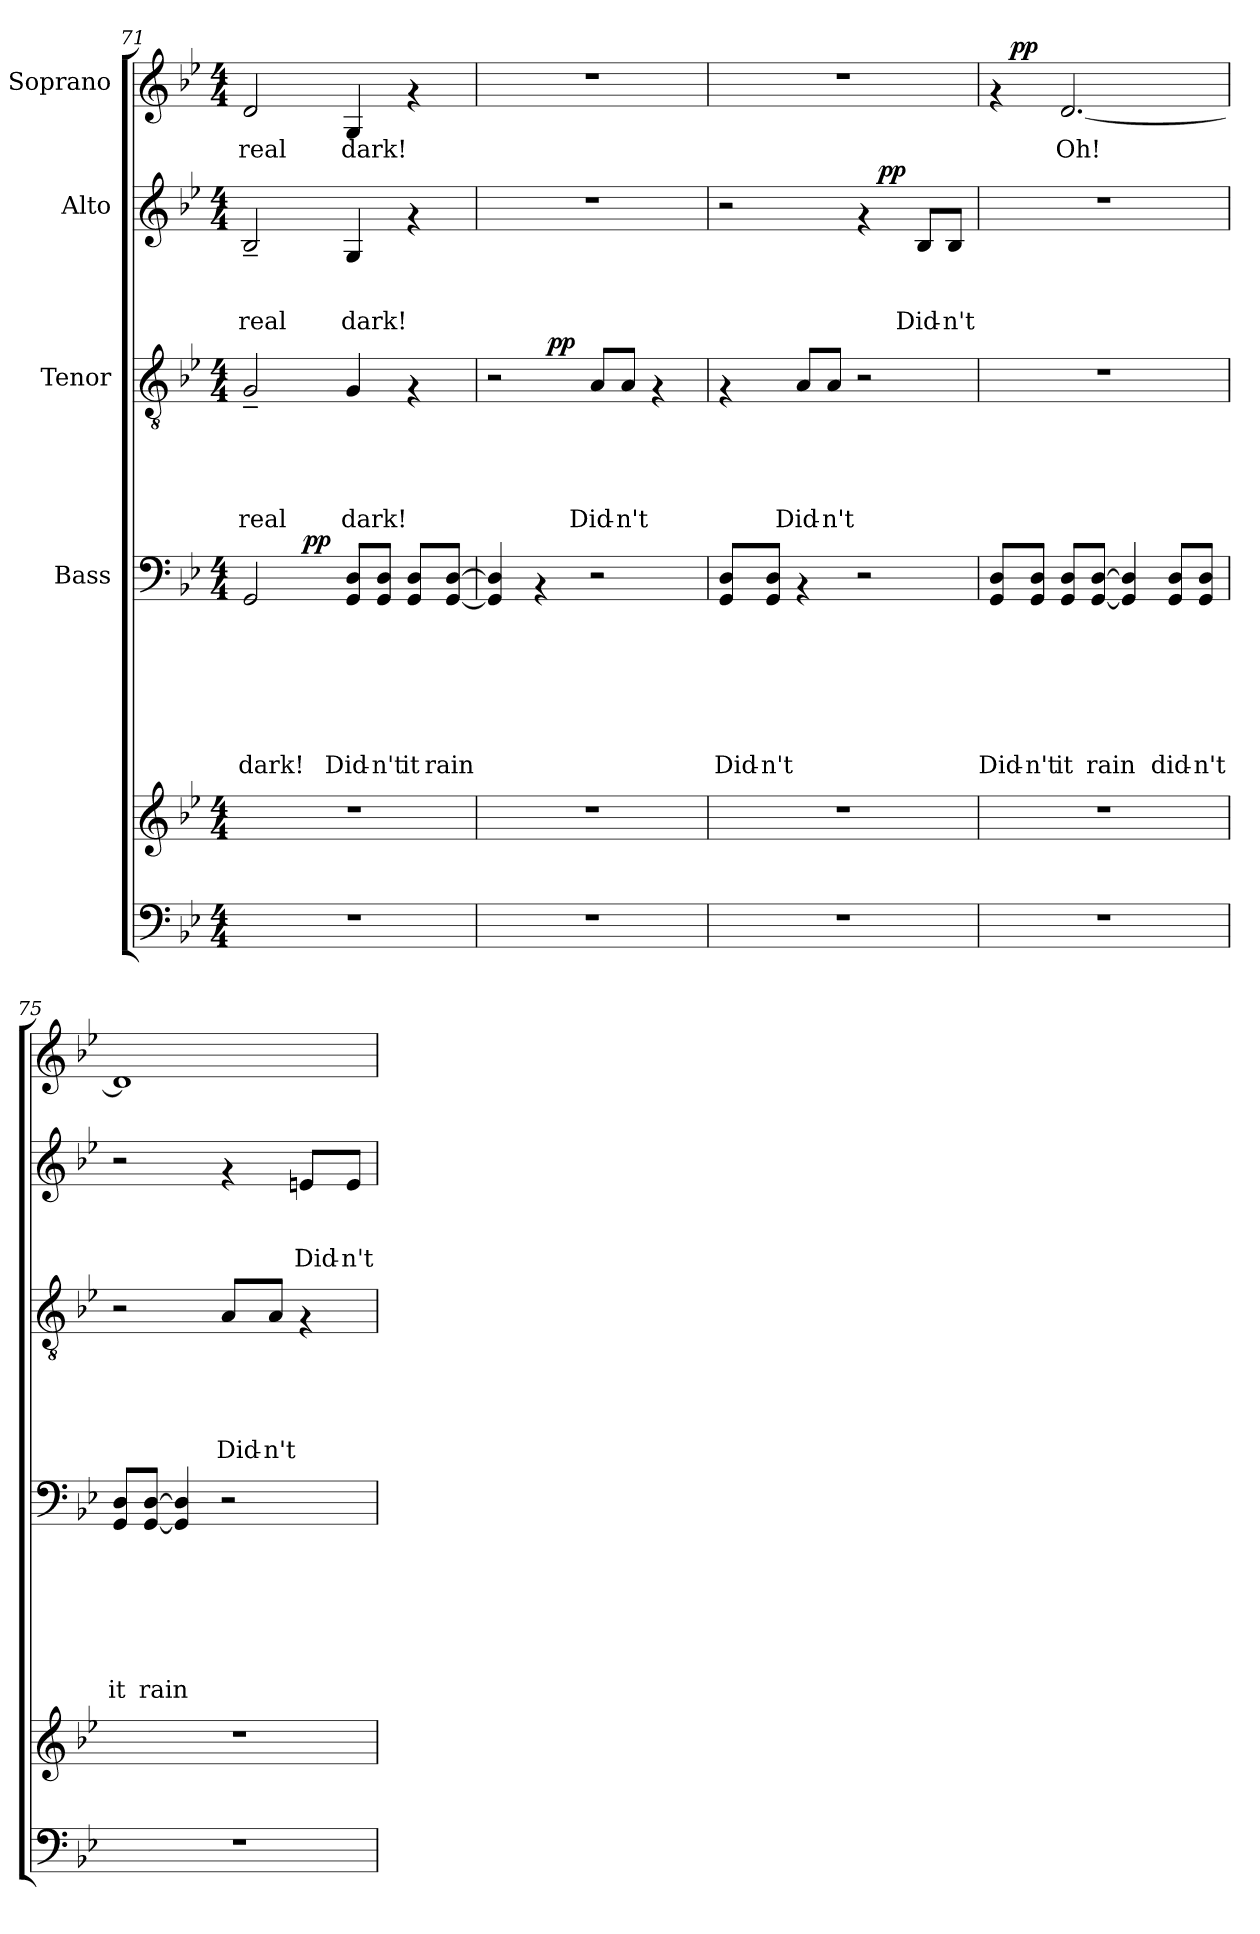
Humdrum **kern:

**kern	**kern	**kern	**text	**text	**text	**text	**text	**text	**text	**dynam	**kern	**text	**text	**text	**text	**text	**dynam	**kern	**text	**text	**text	**dynam	**kern	**text	**dynam
*part5	*part5	*part4	*part4	*part4	*part4	*part4	*part4	*part4	*part4	*part4	*part3	*part3	*part3	*part3	*part3	*part3	*part3	*part2	*part2	*part2	*part2	*part2	*part1	*part1	*part1
*staff6	*staff5	*staff4	*staff4	*staff4	*staff4	*staff4	*staff4	*staff4	*staff4	*staff4	*staff3	*staff3	*staff3	*staff3	*staff3	*staff3	*staff3	*staff2	*staff2	*staff2	*staff2	*staff2	*staff1	*staff1	*staff1
*	*	*I"Bass	*	*	*	*	*	*	*	*	*I"Tenor	*	*	*	*	*	*	*I"Alto	*	*	*	*	*I"Soprano	*	*
*clefF4	*clefG2	*clefF4	*	*	*	*	*	*	*	*	*clefGv2	*	*	*	*	*	*	*clefG2	*	*	*	*	*clefG2	*	*
*k[b-e-]	*k[b-e-]	*k[b-e-]	*	*	*	*	*	*	*	*	*k[b-e-]	*	*	*	*	*	*	*k[b-e-]	*	*	*	*	*k[b-e-]	*	*
*B-:	*B-:	*B-:	*	*	*	*	*	*	*	*	*B-:	*	*	*	*	*	*	*B-:	*	*	*	*	*B-:	*	*
*M4/4	*M4/4	*M4/4	*	*	*	*	*	*	*	*	*M4/4	*	*	*	*	*	*	*M4/4	*	*	*	*	*M4/4	*	*
=71	=71	=71	=71	=71	=71	=71	=71	=71	=71	=71	=71	=71	=71	=71	=71	=71	=71	=71	=71	=71	=71	=71	=71	=71	=71
!	!	!	!	!	!	!	!	!	!LO:LY:b	!	!	!	!	!	!	!LO:LY:b	!	!	!	!	!LO:LY:b	!	!	!LO:LY:b	!
*	*	*^	*	*	*	*	*	*	*	*	*	*	*	*	*	*	*	*	*	*	*	*	*	*	*
1r	1r	2GG/	4ryy	.	.	.	.	.	.	dark!	.	2G~</	.	.	.	.	real	.	2B-~</	.	.	real	.	2d/	real	.
.	.	.	32ryy	.	.	.	.	.	.	.	.	.	.	.	.	.	.	.	.	.	.	.	.	.	.	.
!	!	!	!	!	!	!	!	!	!	!	!LO:DY:a	!	!	!	!	!	!	!	!	!	!	!	!	!	!	!
.	.	.	2ryy	.	.	.	.	.	.	.	pp	.	.	.	.	.	.	.	.	.	.	.	.	.	.	.
!	!	!	!	!	!	!	!	!	!	!LO:LY:b	!	!	!	!	!	!	!LO:LY:b	!	!	!	!	!LO:LY:b	!	!	!LO:LY:b	!
.	.	8GG/ 8D/L	.	.	.	.	.	.	.	Did-	.	4G/	.	.	.	.	dark!	.	4G/	.	.	dark!	.	4G/	dark!	.
!	!	!	!	!	!	!	!	!	!	!LO:LY:b	!	!	!	!	!	!	!	!	!	!	!	!	!	!	!	!
.	.	8GG/ 8D/J	.	.	.	.	.	.	.	-n't	.	.	.	.	.	.	.	.	.	.	.	.	.	.	.	.
!	!	!	!	!	!	!	!	!	!	!LO:LY:b	!	!	!	!	!	!	!	!	!	!	!	!	!	!	!	!
.	.	8GG/ 8D/L	.	.	.	.	.	.	.	it	.	4rF	.	.	.	.	.	.	4rf	.	.	.	.	4rf	.	.
.	.	.	8..ryy	.	.	.	.	.	.	.	.	.	.	.	.	.	.	.	.	.	.	.	.	.	.	.
!	!	!	!	!	!	!	!	!	!	!LO:LY:b	!	!	!	!	!	!	!	!	!	!	!	!	!	!	!	!
.	.	[<8GG/ [>8D/J	.	.	.	.	.	.	.	rain	.	.	.	.	.	.	.	.	.	.	.	.	.	.	.	.
*	*	*v	*v	*	*	*	*	*	*	*	*	*	*	*	*	*	*	*	*	*	*	*	*	*	*	*
=72	=72	=72	=72	=72	=72	=72	=72	=72	=72	=72	=72	=72	=72	=72	=72	=72	=72	=72	=72	=72	=72	=72	=72	=72	=72
*	*	*	*	*	*	*	*	*	*	*	*^	*	*	*	*	*	*	*	*	*	*	*	*	*	*
1r	1r	4GG/] 4D/]	.	.	.	.	.	.	.	.	2r	4ryy	.	.	.	.	.	.	1r	.	.	.	.	1r	.	.
.	.	4rAA	.	.	.	.	.	.	.	.	.	32ryy	.	.	.	.	.	.	.	.	.	.	.	.	.	.
!	!	!	!	!	!	!	!	!	!	!	!	!	!	!	!	!	!	!LO:DY:a	!	!	!	!	!	!	!	!
.	.	.	.	.	.	.	.	.	.	.	.	2ryy	.	.	.	.	.	pp	.	.	.	.	.	.	.	.
!	!	!	!	!	!	!	!	!	!	!	!	!	!	!	!	!	!LO:LY:b	!	!	!	!	!	!	!	!	!
.	.	2r	.	.	.	.	.	.	.	.	8A/L	.	.	.	.	.	Did-	.	.	.	.	.	.	.	.	.
!	!	!	!	!	!	!	!	!	!	!	!	!	!	!	!	!	!LO:LY:b	!	!	!	!	!	!	!	!	!
.	.	.	.	.	.	.	.	.	.	.	8A/J	.	.	.	.	.	-n't	.	.	.	.	.	.	.	.	.
.	.	.	.	.	.	.	.	.	.	.	4rF	.	.	.	.	.	.	.	.	.	.	.	.	.	.	.
.	.	.	.	.	.	.	.	.	.	.	.	8..ryy	.	.	.	.	.	.	.	.	.	.	.	.	.	.
!!LO:PB:g=z
=73	=73	=73	=73	=73	=73	=73	=73	=73	=73	=73	=73	=73	=73	=73	=73	=73	=73	=73	=73	=73	=73	=73	=73	=73	=73	=73
!	!	!	!	!	!	!	!	!	!LO:LY:b	!	!	!	!	!	!	!	!	!	!	!	!	!	!	!	!	!
*	*	*	*	*	*	*	*	*	*	*	*v	*v	*	*	*	*	*	*	*^	*	*	*	*	*	*	*
1r	1r	8GG/ 8D/L	.	.	.	.	.	.	Did-	.	4rF	.	.	.	.	.	.	2r	2ryy	.	.	.	.	1r	.	.
!	!	!	!	!	!	!	!	!	!LO:LY:b	!	!	!	!	!	!	!	!	!	!	!	!	!	!	!	!	!
.	.	8GG/ 8D/J	.	.	.	.	.	.	-n't	.	.	.	.	.	.	.	.	.	.	.	.	.	.	.	.	.
!	!	!	!	!	!	!	!	!	!	!	!	!	!	!	!	!LO:LY:b	!	!	!	!	!	!	!	!	!	!
.	.	4rAA	.	.	.	.	.	.	.	.	8A/L	.	.	.	.	Did-	.	.	.	.	.	.	.	.	.	.
!	!	!	!	!	!	!	!	!	!	!	!	!	!	!	!	!LO:LY:b	!	!	!	!	!	!	!	!	!	!
.	.	.	.	.	.	.	.	.	.	.	8A/J	.	.	.	.	-n't	.	.	.	.	.	.	.	.	.	.
.	.	2r	.	.	.	.	.	.	.	.	2r	.	.	.	.	.	.	4rf	16ryy	.	.	.	.	.	.	.
!	!	!	!	!	!	!	!	!	!	!	!	!	!	!	!	!	!	!	!	!	!	!	!LO:DY:a	!	!	!
.	.	.	.	.	.	.	.	.	.	.	.	.	.	.	.	.	.	.	4..ryy	.	.	.	pp	.	.	.
!	!	!	!	!	!	!	!	!	!	!	!	!	!	!	!	!	!	!	!	!	!	!LO:LY:b	!	!	!	!
.	.	.	.	.	.	.	.	.	.	.	.	.	.	.	.	.	.	8B-/L	.	.	.	Did-	.	.	.	.
!	!	!	!	!	!	!	!	!	!	!	!	!	!	!	!	!	!	!	!	!	!	!LO:LY:b	!	!	!	!
.	.	.	.	.	.	.	.	.	.	.	.	.	.	.	.	.	.	8B-/J	.	.	.	-n't	.	.	.	.
=74	=74	=74	=74	=74	=74	=74	=74	=74	=74	=74	=74	=74	=74	=74	=74	=74	=74	=74	=74	=74	=74	=74	=74	=74	=74	=74
!	!	!	!	!	!	!	!	!	!LO:LY:b	!	!	!	!	!	!	!	!	!	!	!	!	!	!	!	!	!
*	*	*	*	*	*	*	*	*	*	*	*	*	*	*	*	*	*	*v	*v	*	*	*	*	*^	*	*
1r	1r	8GG/ 8D/L	.	.	.	.	.	.	Did-	.	1r	.	.	.	.	.	.	1r	.	.	.	.	4rf	16ryy	.	.
!	!	!	!	!	!	!	!	!	!	!	!	!	!	!	!	!	!	!	!	!	!	!	!	!	!	!LO:DY:a
.	.	.	.	.	.	.	.	.	.	.	.	.	.	.	.	.	.	.	.	.	.	.	.	2...ryy	.	pp
!	!	!	!	!	!	!	!	!	!LO:LY:b	!	!	!	!	!	!	!	!	!	!	!	!	!	!	!	!	!
.	.	8GG/ 8D/J	.	.	.	.	.	.	-n't	.	.	.	.	.	.	.	.	.	.	.	.	.	.	.	.	.
!	!	!	!	!	!	!	!	!	!LO:LY:b	!	!	!	!	!	!	!	!	!	!	!	!	!	!	!	!LO:LY:b	!
.	.	8GG/ 8D/L	.	.	.	.	.	.	it	.	.	.	.	.	.	.	.	.	.	.	.	.	[>2.d/	.	Oh!	.
!	!	!	!	!	!	!	!	!	!LO:LY:b	!	!	!	!	!	!	!	!	!	!	!	!	!	!	!	!	!
.	.	[<8GG/ [>8D/J	.	.	.	.	.	.	rain	.	.	.	.	.	.	.	.	.	.	.	.	.	.	.	.	.
.	.	4GG/] 4D/]	.	.	.	.	.	.	.	.	.	.	.	.	.	.	.	.	.	.	.	.	.	.	.	.
!	!	!	!	!	!	!	!	!	!LO:LY:b	!	!	!	!	!	!	!	!	!	!	!	!	!	!	!	!	!
.	.	8GG/ 8D/L	.	.	.	.	.	.	did-	.	.	.	.	.	.	.	.	.	.	.	.	.	.	.	.	.
!	!	!	!	!	!	!	!	!	!LO:LY:b	!	!	!	!	!	!	!	!	!	!	!	!	!	!	!	!	!
.	.	8GG/ 8D/J	.	.	.	.	.	.	-n't	.	.	.	.	.	.	.	.	.	.	.	.	.	.	.	.	.
=75	=75	=75	=75	=75	=75	=75	=75	=75	=75	=75	=75	=75	=75	=75	=75	=75	=75	=75	=75	=75	=75	=75	=75	=75	=75	=75
!	!	!	!	!	!	!	!	!	!LO:LY:b	!	!	!	!	!	!	!	!	!	!	!	!	!	!	!	!	!
*	*	*	*	*	*	*	*	*	*	*	*	*	*	*	*	*	*	*	*	*	*	*	*v	*v	*	*
1r	1r	8GG/ 8D/L	.	.	.	.	.	.	it	.	2r	.	.	.	.	.	.	2r	.	.	.	.	1d]	.	.
!	!	!	!	!	!	!	!	!	!LO:LY:b	!	!	!	!	!	!	!	!	!	!	!	!	!	!	!	!
.	.	[<8GG/ [>8D/J	.	.	.	.	.	.	rain	.	.	.	.	.	.	.	.	.	.	.	.	.	.	.	.
.	.	4GG/] 4D/]	.	.	.	.	.	.	.	.	.	.	.	.	.	.	.	.	.	.	.	.	.	.	.
!	!	!	!	!	!	!	!	!	!	!	!	!	!	!	!	!LO:LY:b	!	!	!	!	!	!	!	!	!
.	.	2r	.	.	.	.	.	.	.	.	8A/L	.	.	.	.	Did-	.	4rf	.	.	.	.	.	.	.
!	!	!	!	!	!	!	!	!	!	!	!	!	!	!	!	!LO:LY:b	!	!	!	!	!	!	!	!	!
.	.	.	.	.	.	.	.	.	.	.	8A/J	.	.	.	.	-n't	.	.	.	.	.	.	.	.	.
!	!	!	!	!	!	!	!	!	!	!	!	!	!	!	!	!	!	!	!	!	!LO:LY:b	!	!	!	!
.	.	.	.	.	.	.	.	.	.	.	4rF	.	.	.	.	.	.	8en/L	.	.	Did-	.	.	.	.
!	!	!	!	!	!	!	!	!	!	!	!	!	!	!	!	!	!	!	!	!	!LO:LY:b	!	!	!	!
.	.	.	.	.	.	.	.	.	.	.	.	.	.	.	.	.	.	8e/J	.	.	-n't	.	.	.	.
=	=	=	=	=	=	=	=	=	=	=	=	=	=	=	=	=	=	=	=	=	=	=	=	=	=
*-	*-	*-	*-	*-	*-	*-	*-	*-	*-	*-	*-	*-	*-	*-	*-	*-	*-	*-	*-	*-	*-	*-	*-	*-	*-
